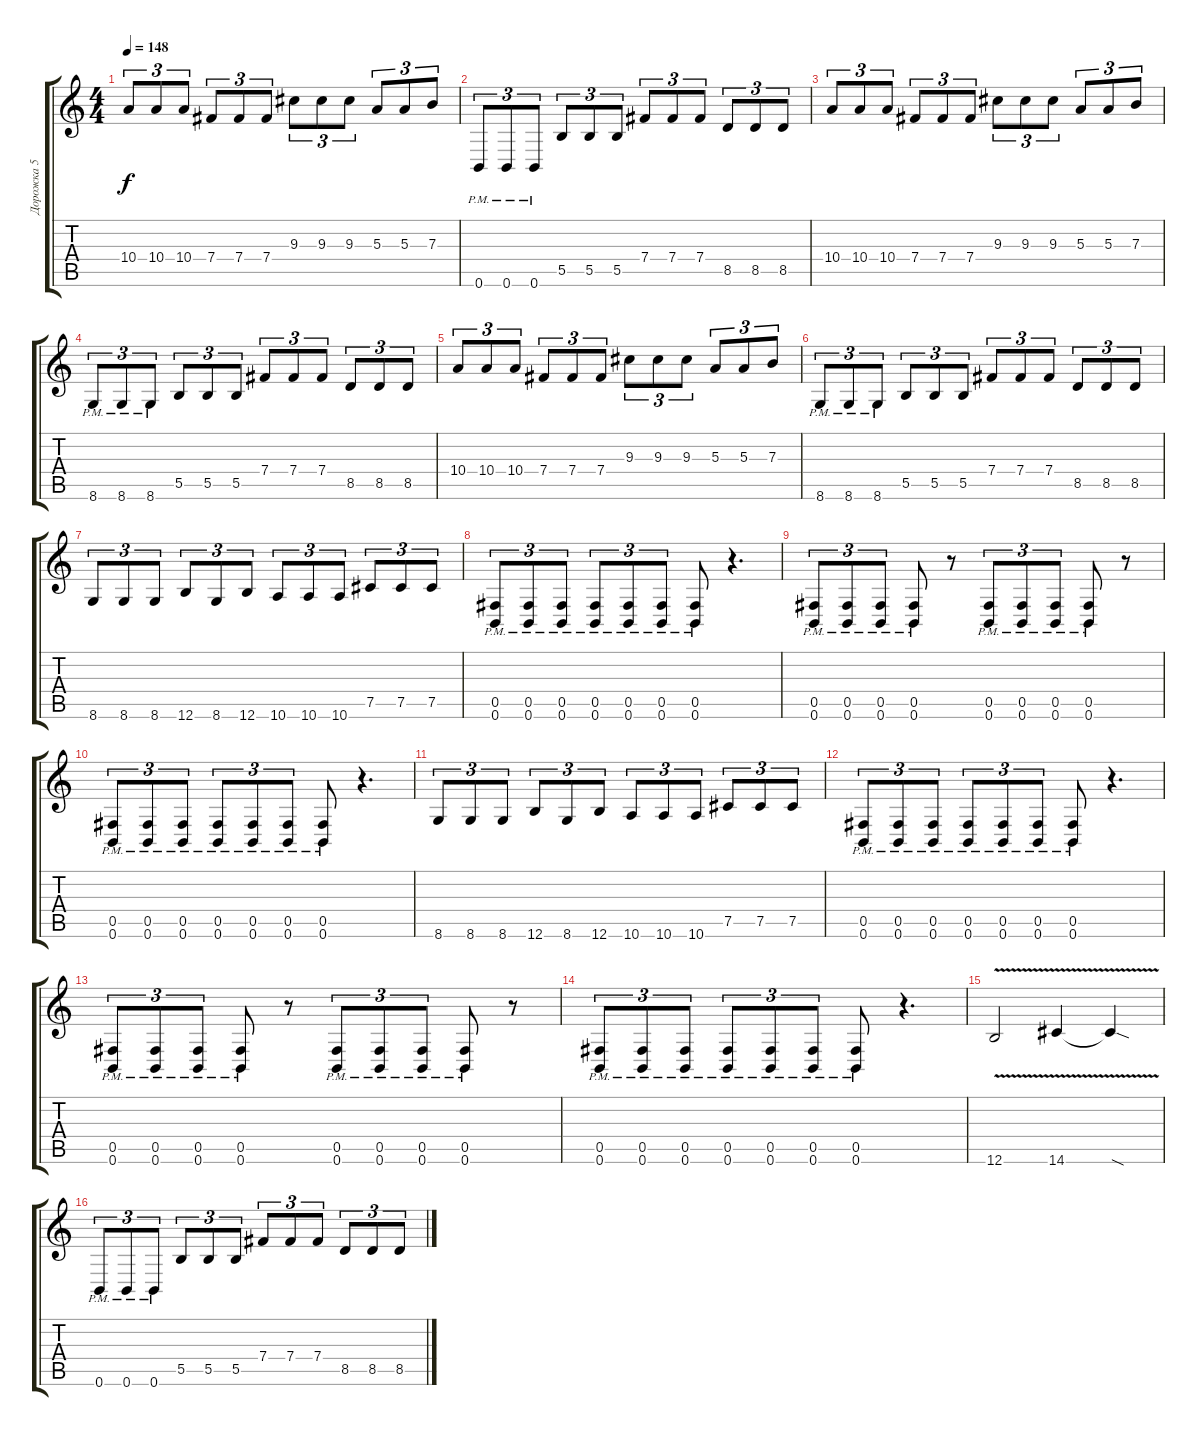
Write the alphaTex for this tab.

\track ("Дорожка 5" "Дорожка 5") {instrument distortionguitar}
\staff {score tabs}
\tuning (Db4 Ab3 E3 B2 Gb2 B1) {hide}
\ts (4 4)
\tempo 148
\clef g2
\ks c
10.4.8{tu (3 2) dy f} 10.4.8{tu (3 2)} 10.4.8{tu (3 2)} 7.4.8{tu (3 2)} 7.4.8{tu (3 2)} 7.4.8{tu (3 2)} 9.3.8{tu (3 2)} 9.3.8{tu (3 2)} 9.3.8{tu (3 2)} 5.3.8{tu (3 2)} 5.3.8{tu (3 2)} 7.3.8{tu (3 2)} |
0.6{pm}.8{tu (3 2)} 0.6{pm}.8{tu (3 2)} 0.6{pm}.8{tu (3 2)} 5.5.8{tu (3 2)} 5.5.8{tu (3 2)} 5.5.8{tu (3 2)} 7.4.8{tu (3 2)} 7.4.8{tu (3 2)} 7.4.8{tu (3 2)} 8.5.8{tu (3 2)} 8.5.8{tu (3 2)} 8.5.8{tu (3 2)} |
10.4.8{tu (3 2)} 10.4.8{tu (3 2)} 10.4.8{tu (3 2)} 7.4.8{tu (3 2)} 7.4.8{tu (3 2)} 7.4.8{tu (3 2)} 9.3.8{tu (3 2)} 9.3.8{tu (3 2)} 9.3.8{tu (3 2)} 5.3.8{tu (3 2)} 5.3.8{tu (3 2)} 7.3.8{tu (3 2)} |
8.6{pm}.8{tu (3 2)} 8.6{pm}.8{tu (3 2)} 8.6{pm}.8{tu (3 2)} 5.5.8{tu (3 2)} 5.5.8{tu (3 2)} 5.5.8{tu (3 2)} 7.4.8{tu (3 2)} 7.4.8{tu (3 2)} 7.4.8{tu (3 2)} 8.5.8{tu (3 2)} 8.5.8{tu (3 2)} 8.5.8{tu (3 2)} |
10.4.8{tu (3 2)} 10.4.8{tu (3 2)} 10.4.8{tu (3 2)} 7.4.8{tu (3 2)} 7.4.8{tu (3 2)} 7.4.8{tu (3 2)} 9.3.8{tu (3 2)} 9.3.8{tu (3 2)} 9.3.8{tu (3 2)} 5.3.8{tu (3 2)} 5.3.8{tu (3 2)} 7.3.8{tu (3 2)} |
8.6{pm}.8{tu (3 2)} 8.6{pm}.8{tu (3 2)} 8.6{pm}.8{tu (3 2)} 5.5.8{tu (3 2)} 5.5.8{tu (3 2)} 5.5.8{tu (3 2)} 7.4.8{tu (3 2)} 7.4.8{tu (3 2)} 7.4.8{tu (3 2)} 8.5.8{tu (3 2)} 8.5.8{tu (3 2)} 8.5.8{tu (3 2)} |
8.6.8{tu (3 2)} 8.6.8{tu (3 2)} 8.6.8{tu (3 2)} 12.6.8{tu (3 2)} 8.6.8{tu (3 2)} 12.6.8{tu (3 2)} 10.6.8{tu (3 2)} 10.6.8{tu (3 2)} 10.6.8{tu (3 2)} 7.5.8{tu (3 2)} 7.5.8{tu (3 2)} 7.5.8{tu (3 2)} |
(0.5{pm} 0.6{pm}).8{tu (3 2)} (0.5{pm} 0.6{pm}).8{tu (3 2)} (0.5{pm} 0.6{pm}).8{tu (3 2)} (0.5{pm} 0.6{pm}).8{tu (3 2)} (0.5{pm} 0.6{pm}).8{tu (3 2)} (0.5{pm} 0.6{pm}).8{tu (3 2)} (0.5{pm} 0.6{pm}).8 r.4{d} |
(0.5{pm} 0.6{pm}).8{tu (3 2)} (0.5{pm} 0.6{pm}).8{tu (3 2)} (0.5{pm} 0.6{pm}).8{tu (3 2)} (0.5{pm} 0.6{pm}).8 r.8 (0.5{pm} 0.6{pm}).8{tu (3 2)} (0.5{pm} 0.6{pm}).8{tu (3 2)} (0.5{pm} 0.6{pm}).8{tu (3 2)} (0.5{pm} 0.6{pm}).8 r.8 |
(0.5{pm} 0.6{pm}).8{tu (3 2)} (0.5{pm} 0.6{pm}).8{tu (3 2)} (0.5{pm} 0.6{pm}).8{tu (3 2)} (0.5{pm} 0.6{pm}).8{tu (3 2)} (0.5{pm} 0.6{pm}).8{tu (3 2)} (0.5{pm} 0.6{pm}).8{tu (3 2)} (0.5{pm} 0.6{pm}).8 r.4{d} |
8.6.8{tu (3 2)} 8.6.8{tu (3 2)} 8.6.8{tu (3 2)} 12.6.8{tu (3 2)} 8.6.8{tu (3 2)} 12.6.8{tu (3 2)} 10.6.8{tu (3 2)} 10.6.8{tu (3 2)} 10.6.8{tu (3 2)} 7.5.8{tu (3 2)} 7.5.8{tu (3 2)} 7.5.8{tu (3 2)} |
(0.5{pm} 0.6{pm}).8{tu (3 2)} (0.5{pm} 0.6{pm}).8{tu (3 2)} (0.5{pm} 0.6{pm}).8{tu (3 2)} (0.5{pm} 0.6{pm}).8{tu (3 2)} (0.5{pm} 0.6{pm}).8{tu (3 2)} (0.5{pm} 0.6{pm}).8{tu (3 2)} (0.5{pm} 0.6{pm}).8 r.4{d} |
(0.5{pm} 0.6{pm}).8{tu (3 2)} (0.5{pm} 0.6{pm}).8{tu (3 2)} (0.5{pm} 0.6{pm}).8{tu (3 2)} (0.5{pm} 0.6{pm}).8 r.8 (0.5{pm} 0.6{pm}).8{tu (3 2)} (0.5{pm} 0.6{pm}).8{tu (3 2)} (0.5{pm} 0.6{pm}).8{tu (3 2)} (0.5{pm} 0.6{pm}).8 r.8 |
(0.5{pm} 0.6{pm}).8{tu (3 2)} (0.5{pm} 0.6{pm}).8{tu (3 2)} (0.5{pm} 0.6{pm}).8{tu (3 2)} (0.5{pm} 0.6{pm}).8{tu (3 2)} (0.5{pm} 0.6{pm}).8{tu (3 2)} (0.5{pm} 0.6{pm}).8{tu (3 2)} (0.5{pm} 0.6{pm}).8 r.4{d} |
12.6{v}.2 14.6{v}.4 14.6{v sod t}.4 |
0.6{pm}.8{tu (3 2)} 0.6{pm}.8{tu (3 2)} 0.6{pm}.8{tu (3 2)} 5.5.8{tu (3 2)} 5.5.8{tu (3 2)} 5.5.8{tu (3 2)} 7.4.8{tu (3 2)} 7.4.8{tu (3 2)} 7.4.8{tu (3 2)} 8.5.8{tu (3 2)} 8.5.8{tu (3 2)} 8.5.8{tu (3 2)}
